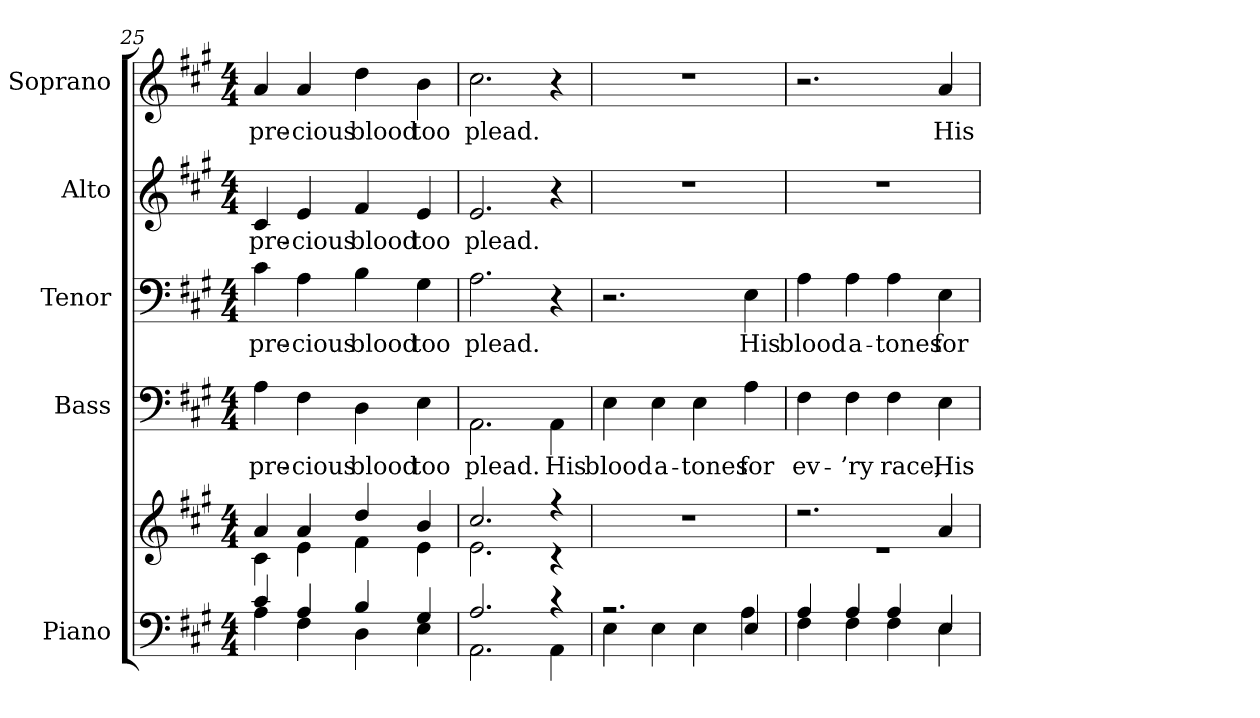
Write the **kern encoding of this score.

**kern	**kern	**kern	**text	**kern	**text	**kern	**text	**kern	**text
*part5	*part5	*part4	*part4	*part3	*part3	*part2	*part2	*part1	*part1
*staff6	*staff5	*staff4	*staff4	*staff3	*staff3	*staff2	*staff2	*staff1	*staff1
*I"Piano	*	*I"Bass	*	*I"Tenor	*	*I"Alto	*	*I"Soprano	*
*I'Pno.	*	*I'B.	*	*I'T.	*	*I'A.	*	*I'S.	*
*clefF4	*clefG2	*clefF4	*	*clefF4	*	*clefG2	*	*clefG2	*
*k[f#c#g#]	*k[f#c#g#]	*k[f#c#g#]	*	*k[f#c#g#]	*	*k[f#c#g#]	*	*k[f#c#g#]	*
*A:	*A:	*A:	*	*A:	*	*A:	*	*A:	*
*M4/4	*M4/4	*M4/4	*	*M4/4	*	*M4/4	*	*M4/4	*
=25	=25	=25	=25	=25	=25	=25	=25	=25	=25
*^	*^	*	*	*	*	*	*	*	*
!	!	!	!	!	!LO:LY:b:color=#000000	!	!	!	!	!	!
!	!	!	!	!	!	!	!LO:LY:b:color=#000000	!	!	!	!
!	!	!	!	!	!	!	!	!	!LO:LY:b:color=#000000	!	!
!	!	!	!	!	!	!	!	!	!	!	!LO:LY:b:color=#000000
4c#i/	4Ai\	4ai/	4c#i\	4Ai\	pre-	4c#i\	pre-	4c#i/	pre-	4ai/	pre-
!	!	!	!	!	!LO:LY:b:color=#000000	!	!	!	!	!	!
!	!	!	!	!	!	!	!LO:LY:b:color=#000000	!	!	!	!
!	!	!	!	!	!	!	!	!	!LO:LY:b:color=#000000	!	!
!	!	!	!	!	!	!	!	!	!	!	!LO:LY:b:color=#000000
4Ai/	4F#i\	4ai/	4ei\	4F#i\	-cious	4Ai\	-cious	4ei/	-cious	4ai/	-cious
!	!	!	!	!	!LO:LY:b:color=#000000	!	!	!	!	!	!
!	!	!	!	!	!	!	!LO:LY:b:color=#000000	!	!	!	!
!	!	!	!	!	!	!	!	!	!LO:LY:b:color=#000000	!	!
!	!	!	!	!	!	!	!	!	!	!	!LO:LY:b:color=#000000
4Bi/	4Di\	4ddi/	4f#i\	4Di\	blood	4Bi\	blood	4f#i/	blood	4ddi\	blood
!	!	!	!	!	!LO:LY:b:color=#000000	!	!	!	!	!	!
!	!	!	!	!	!	!	!LO:LY:b:color=#000000	!	!	!	!
!	!	!	!	!	!	!	!	!	!LO:LY:b:color=#000000	!	!
!	!	!	!	!	!	!	!	!	!	!	!LO:LY:b:color=#000000
4G#i/	4Ei\	4bi/	4ei\	4Ei\	too	4G#i\	too	4ei/	too	4bi\	too
=26	=26	=26	=26	=26	=26	=26	=26	=26	=26	=26	=26
!	!	!	!	!	!LO:LY:b:color=#000000	!	!	!	!	!	!
!	!	!	!	!	!	!	!LO:LY:b:color=#000000	!	!	!	!
!	!	!	!	!	!	!	!	!	!LO:LY:b:color=#000000	!	!
!	!	!	!	!	!	!	!	!	!	!	!LO:LY:b:color=#000000
2.Ai/	2.AAi\	2.cc#i/	2.ei\	2.AAi\	plead.	2.Ai\	plead.	2.ei/	plead.	2.cc#i\	plead.
!	!	!	!	!	!LO:LY:b:color=#000000	!	!	!	!	!	!
4r	4AAi\	4r	4r	4AAi\	His	4r	.	4r	.	4r	.
*	*	*v	*v	*	*	*	*	*	*	*	*
!!LO:PB:g=z
=27	=27	=27	=27	=27	=27	=27	=27	=27	=27	=27
*	*	*^	*	*	*	*	*	*	*	*
!	!	!	!	!	!LO:LY:b:color=#000000	!	!	!	!	!	!
*	*	*v	*v	*	*	*	*	*	*	*	*
2.r	4Ei\	1r	4Ei\	blood	2.r	.	1r	.	1r	.
!	!	!	!	!LO:LY:b:color=#000000	!	!	!	!	!	!
.	4Ei\	.	4Ei\	a-	.	.	.	.	.	.
!	!	!	!	!LO:LY:b:color=#000000	!	!	!	!	!	!
.	4Ei\	.	4Ei\	-tones	.	.	.	.	.	.
!	!	!	!	!LO:LY:b:color=#000000	!	!	!	!	!	!
!	!	!	!	!	!	!LO:LY:b:color=#000000	!	!	!	!
4Ei/	4Ai\	.	4Ai\	for	4Ei\	His	.	.	.	.
=28	=28	=28	=28	=28	=28	=28	=28	=28	=28	=28
*	*	*^	*	*	*	*	*	*	*	*
!	!	!	!	!	!LO:LY:b:color=#000000	!	!	!	!	!	!
!	!	!	!	!	!	!	!LO:LY:b:color=#000000	!	!	!	!
4Ai/	4F#i\	2.r	1r	4F#i\	ev-	4Ai\	blood	1r	.	2.r	.
!	!	!	!	!	!LO:LY:b:color=#000000	!	!	!	!	!	!
!	!	!	!	!	!	!	!LO:LY:b:color=#000000	!	!	!	!
4Ai/	4F#i\	.	.	4F#i\	-’ry	4Ai\	a-	.	.	.	.
!	!	!	!	!	!LO:LY:b:color=#000000	!	!	!	!	!	!
!	!	!	!	!	!	!	!LO:LY:b:color=#000000	!	!	!	!
4Ai/	4F#i\	.	.	4F#i\	race,	4Ai\	-tones	.	.	.	.
!	!	!	!	!	!LO:LY:b:color=#000000	!	!	!	!	!	!
!	!	!	!	!	!	!	!LO:LY:b:color=#000000	!	!	!	!
!	!	!	!	!	!	!	!	!	!	!	!LO:LY:b:color=#000000
4Ei/	4Ei\	4ai/	.	4Ei\	His	4Ei\	for	.	.	4ai/	His
*v	*v	*	*	*	*	*	*	*	*	*	*
*	*v	*v	*	*	*	*	*	*	*	*
=	=	=	=	=	=	=	=	=	=
*-	*-	*-	*-	*-	*-	*-	*-	*-	*-
